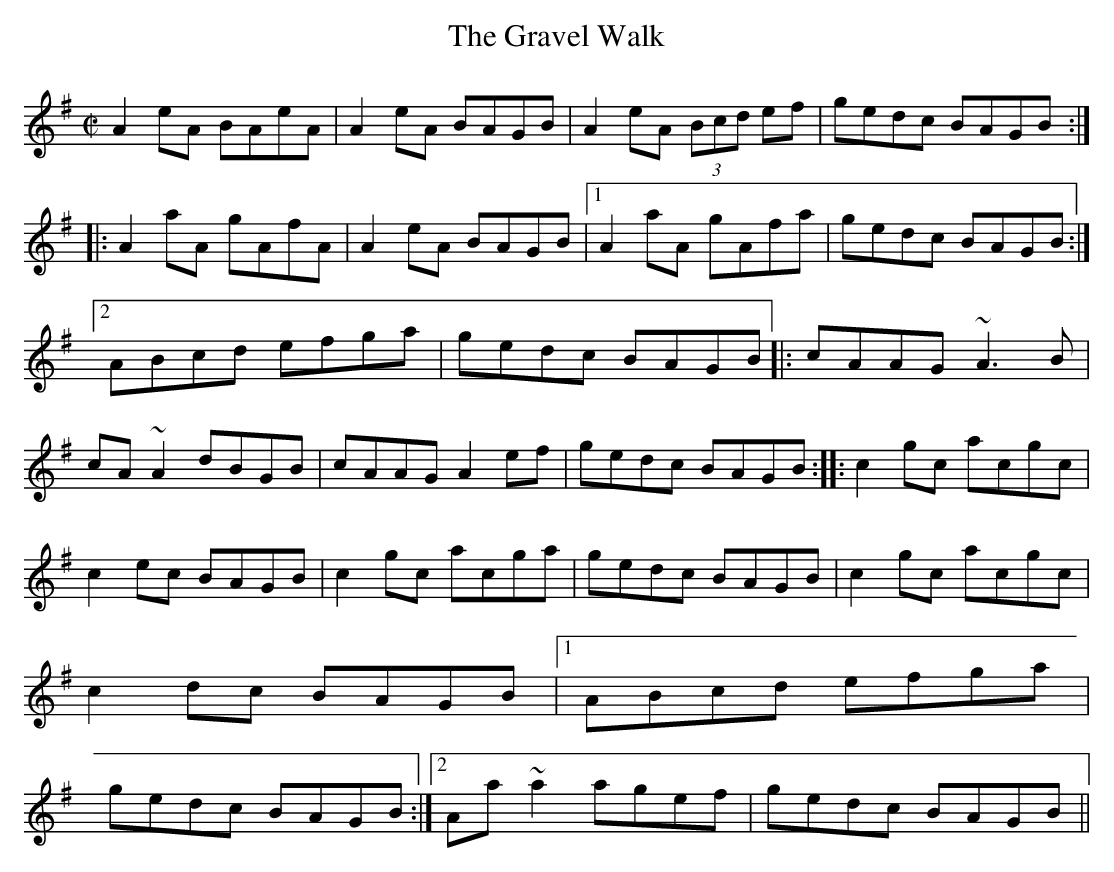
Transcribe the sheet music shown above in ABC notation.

X:1
T:Gravel Walk, The
M:C|
K:ADor
A2eA BAeA|A2eA BAGB|A2eA (3Bcd ef|gedc BAGB::\
A2aA gAfA|A2eA BAGB|1 A2aA gAfa|gedc BAGB:|2 ABcd efga|gedc BAGB\
|:cAAG ~A3B|cA~A2 dBGB|cAAG A2ef|gedc BAGB::\
c2gc acgc|c2ec BAGB|c2gc acga|gedc BAGB|\
c2gc acgc|c2dc BAGB|1 ABcd efga|gedc BAGB:|2 Aa~a2 agef|gedc BAGB||\
